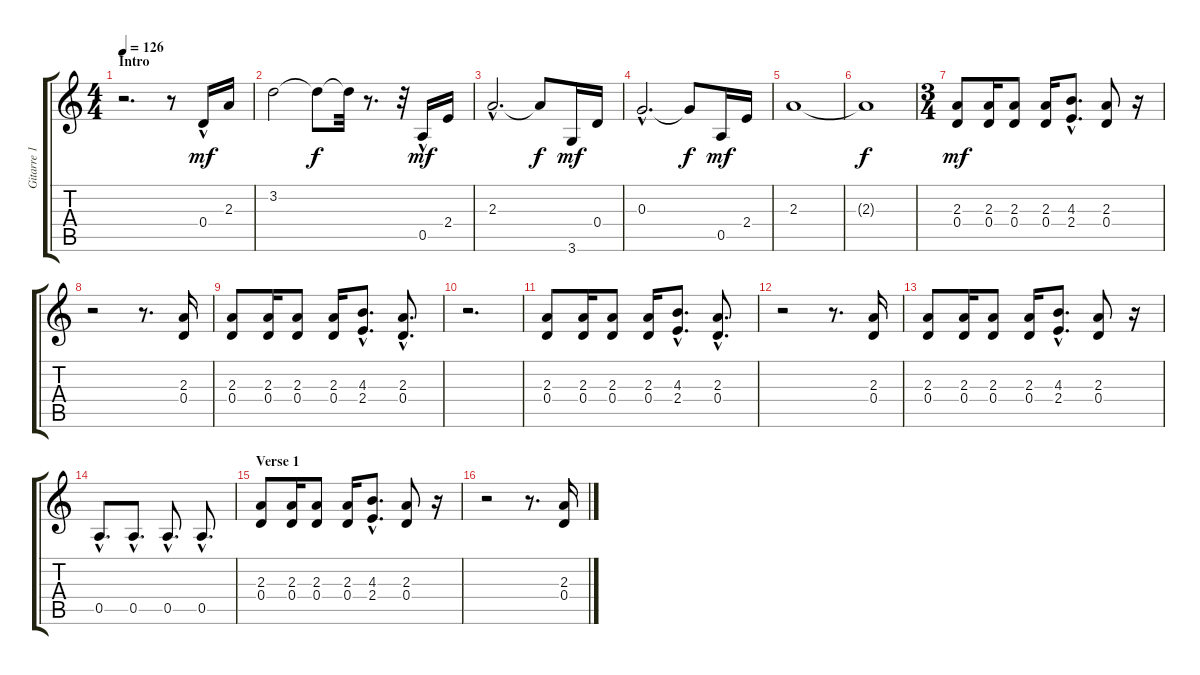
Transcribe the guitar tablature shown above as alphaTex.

\track ("Gitarre 1 - Farin Urlaub" "Gitarre 1 ") {instrument electricguitarclean}
\staff {score tabs}
\tuning (E4 B3 G3 D3 A2 E2) {hide}
\ts (4 4)
\section ("" "Intro")
\tempo 126
\clef g2
\ks c
r.2{d dy mf instrument electricguitarclean} r.8 0.4{hac}.16 2.3.16 |
3.2.2 3.2{t}.8{dy f} 3.2{t}.32 r.8{d} r.32 0.5{hac}.16{dy mf} 2.4.16 |
2.3{hac}.2{d} 2.3{t}.8{dy f} 3.6.16{dy mf} 0.4.16 |
0.3{hac}.2{d} 0.3{t}.8{dy f} 0.5.16{dy mf} 2.4.16 |
2.3.1 |
2.3{t}.1{dy f} |
\ts (3 4)
(2.3 0.4).8{dy mf} (2.3 0.4).16 (2.3 0.4).8 (2.3 0.4).16 (4.3{hac} 2.4).8{d} (2.3 0.4).8 r.16 |
r.2 r.8{d} (2.3 0.4).16 |
(2.3 0.4).8 (2.3 0.4).16 (2.3 0.4).8 (2.3 0.4).16 (4.3{hac} 2.4).8{d} (2.3{hac} 0.4{hac}).8{d} |
r.2{d} |
(2.3 0.4).8 (2.3 0.4).16 (2.3 0.4).8 (2.3 0.4).16 (4.3{hac} 2.4).8{d} (2.3{hac} 0.4{hac}).8{d} |
r.2 r.8{d} (2.3 0.4).16 |
(2.3 0.4).8 (2.3 0.4).16 (2.3 0.4).8 (2.3 0.4).16 (4.3{hac} 2.4).8{d} (2.3 0.4).8 r.16 |
0.5{hac}.8{d} 0.5{hac}.8{d} 0.5{hac}.8{d} 0.5{hac}.8{d} |
\section ("" "Verse 1")
(2.3 0.4).8 (2.3 0.4).16 (2.3 0.4).8 (2.3 0.4).16 (4.3{hac} 2.4).8{d} (2.3 0.4).8 r.16 |
r.2 r.8{d} (2.3 0.4).16
